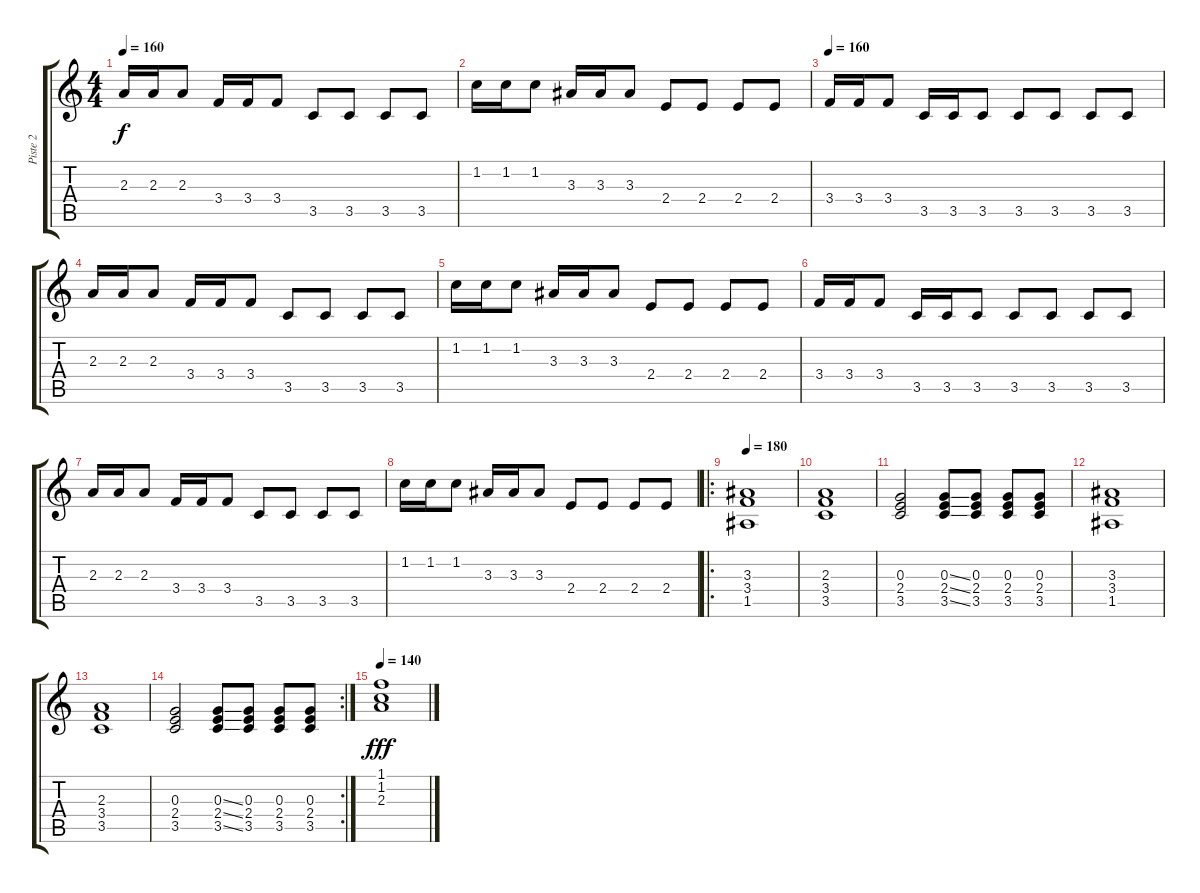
\track ("Piste 2" "Piste 2") {instrument electricguitarclean}
\staff {score tabs}
\tuning (E4 B3 G3 D3 A2 E2) {hide}
\ts (4 4)
\tempo 160
\clef g2
\ks c
2.3.16{dy f} 2.3.16 2.3.8 3.4.16 3.4.16 3.4.8 3.5.8 3.5.8 3.5.8 3.5.8 |
1.2.16 1.2.16 1.2.8 3.3.16 3.3.16 3.3.8 2.4.8 2.4.8 2.4.8 2.4.8 |
\tempo 160
3.4.16{volume 10} 3.4.16 3.4.8 3.5.16 3.5.16 3.5.8 3.5.8 3.5.8 3.5.8 3.5.8 |
2.3.16 2.3.16 2.3.8 3.4.16 3.4.16 3.4.8 3.5.8 3.5.8 3.5.8 3.5.8 |
1.2.16 1.2.16 1.2.8 3.3.16 3.3.16 3.3.8 2.4.8 2.4.8 2.4.8 2.4.8 |
3.4.16 3.4.16 3.4.8 3.5.16 3.5.16 3.5.8 3.5.8 3.5.8 3.5.8 3.5.8 |
2.3.16 2.3.16 2.3.8 3.4.16 3.4.16 3.4.8 3.5.8 3.5.8 3.5.8 3.5.8 |
1.2.16 1.2.16 1.2.8 3.3.16 3.3.16 3.3.8 2.4.8 2.4.8 2.4.8 2.4.8 |
\ro
\tempo 180
(3.3 3.4 1.5).1{instrument overdrivenguitar} |
(2.3 3.4 3.5).1 |
(0.3 2.4 3.5).2 (0.3{ss} 2.4{ss} 3.5{ss}).8 (0.3 2.4 3.5).8 (0.3 2.4 3.5).8 (0.3 2.4 3.5).8 |
(3.3 3.4 1.5).1 |
(2.3 3.4 3.5).1 |
\rc 2
(0.3 2.4 3.5).2 (0.3{ss} 2.4{ss} 3.5{ss}).8 (0.3 2.4 3.5).8 (0.3 2.4 3.5).8 (0.3 2.4 3.5).8 |
\tempo 140
(1.1 1.2 2.3).1{dy fff}
